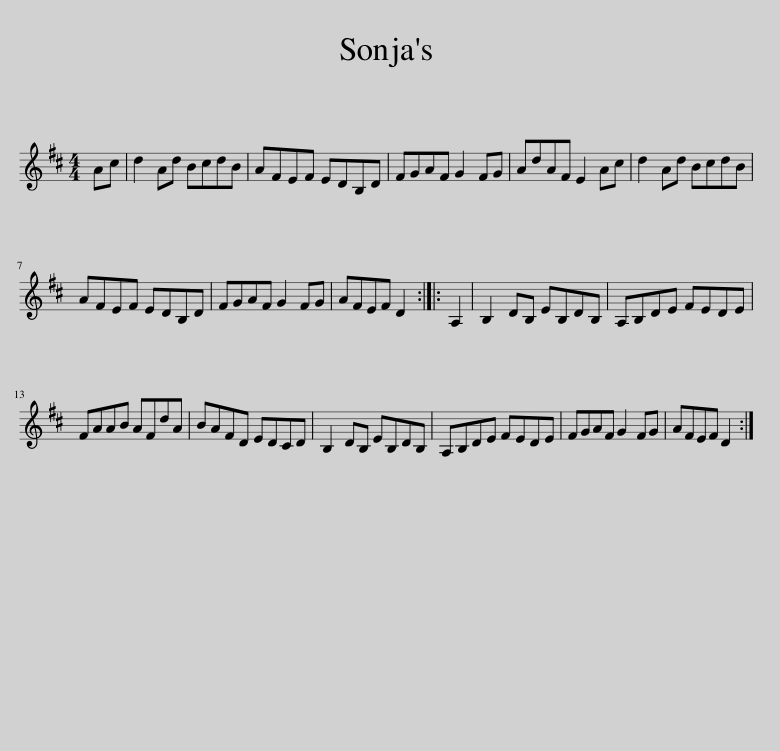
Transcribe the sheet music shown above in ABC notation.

X:1
L:1/8
M:4/4
I:linebreak $
K:D
V:1 treble
V:1
 Ac | d2 Ad BcdB | AFEF EDB,D | FGAF G2 FG | AdAF E2 Ac | %5
 d2 Ad BcdB |$ AFEF EDB,D | FGAF G2 FG | AFEF D2 :: A,2 | %10
 B,2 DB, EB,DB, | A,B,DE FEDE |$ FAAB AFdA | BAFD EDCD | B,2 DB, EB,DB, | %15
 A,B,DE FEDE | FGAF G2 FG | AFEF D2 :| %18
